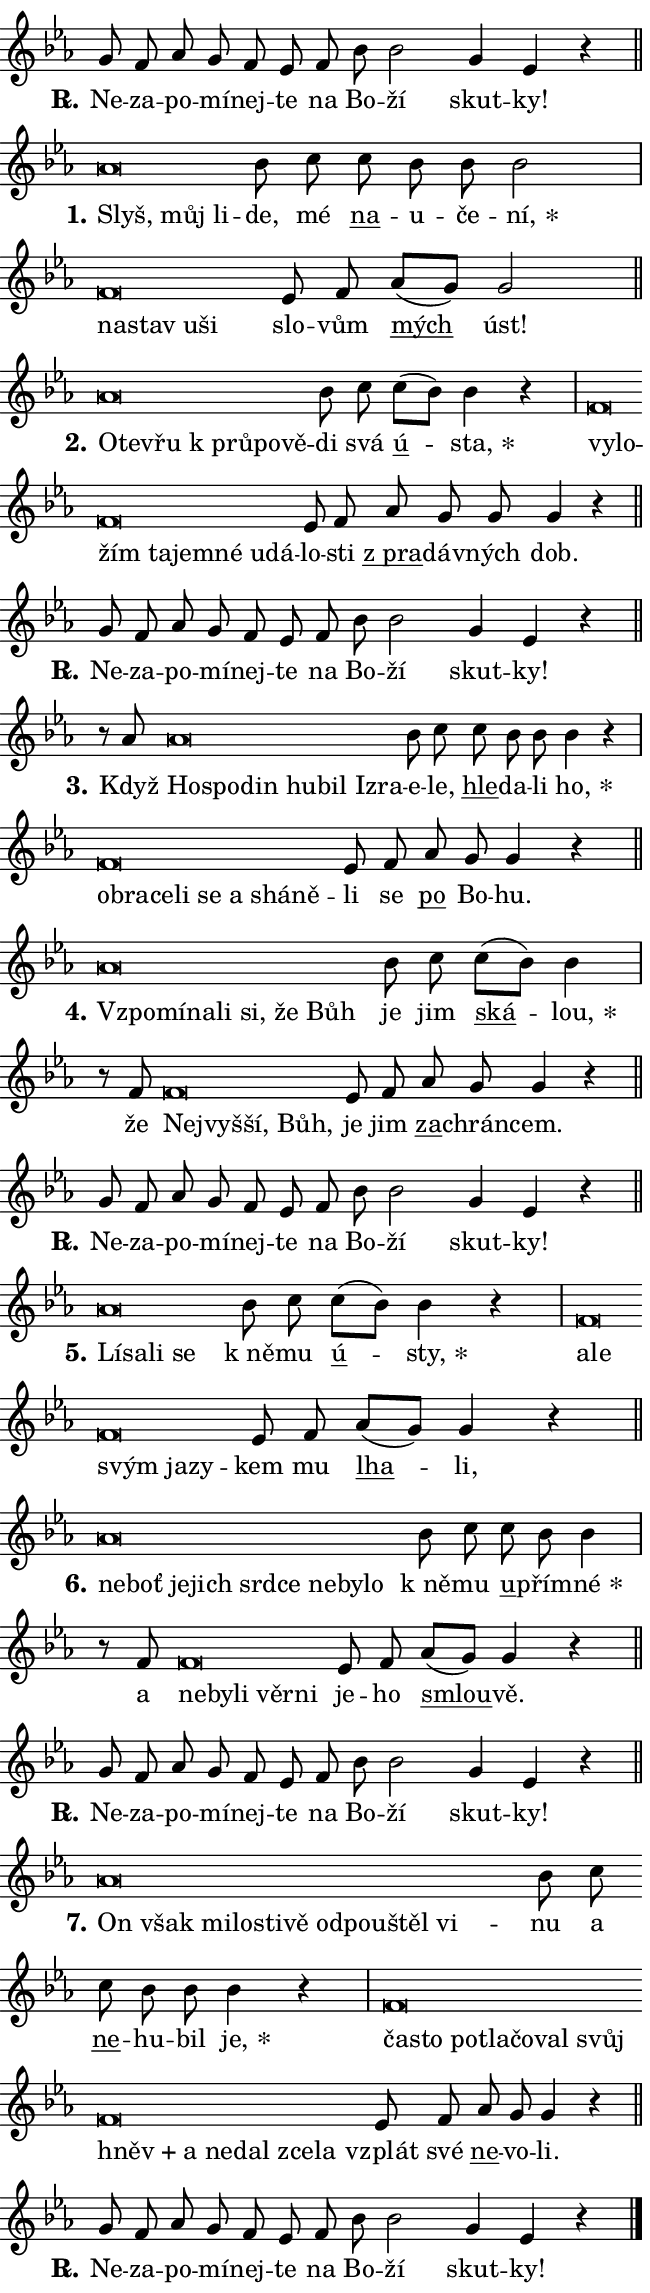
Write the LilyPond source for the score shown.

\version "2.24.0"
\header { tagline = "" }
\paper {
  indent = 0\cm
  top-margin = 0\cm
  right-margin = 0.13\cm % to fit lyric hyphens
  bottom-margin = 0\cm
  left-margin = 0\cm
  paper-width = 11\cm
  page-breaking = #ly:one-page-breaking
  system-system-spacing.basic-distance = #11
  score-system-spacing.basic-distance = #11
  ragged-last = ##f
}


%% Author: Thomas Morley
%% https://lists.gnu.org/archive/html/lilypond-user/2020-05/msg00002.html
#(define (line-position grob)
"Returns position of @var[grob} in current system:
   @code{'start}, if at first time-step
   @code{'end}, if at last time-step
   @code{'middle} otherwise
"
  (let* ((col (ly:item-get-column grob))
         (ln (ly:grob-object col 'left-neighbor))
         (rn (ly:grob-object col 'right-neighbor))
         (col-to-check-left (if (ly:grob? ln) ln col))
         (col-to-check-right (if (ly:grob? rn) rn col))
         (break-dir-left
           (and
             (ly:grob-property col-to-check-left 'non-musical #f)
             (ly:item-break-dir col-to-check-left)))
         (break-dir-right
           (and
             (ly:grob-property col-to-check-right 'non-musical #f)
             (ly:item-break-dir col-to-check-right))))
        (cond ((eqv? 1 break-dir-left) 'start)
              ((eqv? -1 break-dir-right) 'end)
              (else 'middle))))

#(define (tranparent-at-line-position vctor)
  (lambda (grob)
  "Relying on @code{line-position} select the relevant enry from @var{vctor}.
Used to determine transparency,"
    (case (line-position grob)
      ((end) (not (vector-ref vctor 0)))
      ((middle) (not (vector-ref vctor 1)))
      ((start) (not (vector-ref vctor 2))))))

noteHeadBreakVisibility =
#(define-music-function (break-visibility)(vector?)
"Makes @code{NoteHead}s transparent relying on @var{break-visibility}"
#{
  \override NoteHead.transparent =
    #(tranparent-at-line-position break-visibility)
#})

#(define delete-ledgers-for-transparent-note-heads
  (lambda (grob)
    "Reads whether a @code{NoteHead} is transparent.
If so this @code{NoteHead} is removed from @code{'note-heads} from
@var{grob}, which is supposed to be @code{LedgerLineSpanner}.
As a result ledgers are not printed for this @code{NoteHead}"
    (let* ((nhds-array (ly:grob-object grob 'note-heads))
           (nhds-list
             (if (ly:grob-array? nhds-array)
                 (ly:grob-array->list nhds-array)
                 '()))
           ;; Relies on the transparent-property being done before
           ;; Staff.LedgerLineSpanner.after-line-breaking is executed.
           ;; This is fragile ...
           (to-keep
             (remove
               (lambda (nhd)
                 (ly:grob-property nhd 'transparent #f))
               nhds-list)))
      ;; TODO find a better method to iterate over grob-arrays, similiar
      ;; to filter/remove etc for lists
      ;; For now rebuilt from scratch
      (set! (ly:grob-object grob 'note-heads)  '())
      (for-each
        (lambda (nhd)
          (ly:pointer-group-interface::add-grob grob 'note-heads nhd))
        to-keep))))

squashNotes = {
  \override NoteHead.X-extent = #'(-0.2 . 0.2)
  \override NoteHead.Y-extent = #'(-0.75 . 0)
  \override NoteHead.stencil =
    #(lambda (grob)
       (let ((pos (ly:grob-property grob 'staff-position)))
         (begin
           (if (< pos -7) (display "ERROR: Lower brevis then expected\n") (display ""))
           (if (<= pos -6) ly:text-interface::print ly:note-head::print))))
}
unSquashNotes = {
  \revert NoteHead.X-extent
  \revert NoteHead.Y-extent
  \revert NoteHead.stencil
}

hideNotes = \noteHeadBreakVisibility #begin-of-line-visible
unHideNotes = \noteHeadBreakVisibility #all-visible

% work-around for resetting accidentals
% https://lilypond.org/doc/v2.23/Documentation/notation/displaying-rhythms#unmetered-music
cadenzaMeasure = {
  \cadenzaOff
  \partial 1024 s1024
  \cadenzaOn
}

#(define-markup-command (accent layout props text) (markup?)
  "Underline accented syllable"
  (interpret-markup layout props
    #{\markup \override #'(offset . 4.3) \underline { #text }#}))

responsum = \markup \concat {
  "R" \hspace #-1.05 \path #0.1 #'((moveto 0 0.07) (lineto 0.9 0.8)) \hspace #0.05 "."
}

spaceSize = #0.6828661417322834 % exact space size for TeX Gyre Schola

\layout {
  \context {
    \Staff
    \remove "Time_signature_engraver"
    \override LedgerLineSpanner.after-line-breaking = #delete-ledgers-for-transparent-note-heads
  }
  \context {
    \Lyrics {
      \override LyricSpace.minimum-distance = \spaceSize
      \override LyricText.font-name = #"TeX Gyre Schola"
      \override LyricText.font-size = 1
      \override StanzaNumber.font-name = #"TeX Gyre Schola Bold"
      \override StanzaNumber.font-size = 1
    }
  }
  \context {
    \Score 
    \override NoteHead.text =
      #(lambda (grob) 
        (let ((pos (ly:grob-property grob 'staff-position)))
          #{\markup {
            \combine
              \halign #-0.55 \raise #(if (= pos -6) 0 0.5) \override #'(thickness . 2) \draw-line #'(3.2 . 0)
              \musicglyph "noteheads.sM1"
          }#}))
  }
}

% magnetic-lyrics.ily
%
%   written by
%     Jean Abou Samra <jean@abou-samra.fr>
%     Werner Lemberg <wl@gnu.org>
%
%   adapted by
%     Jiri Hon <jiri.hon@gmail.com>
%
% Version 2022-Apr-15

% https://www.mail-archive.com/lilypond-user@gnu.org/msg149350.html

#(define (Left_hyphen_pointer_engraver context)
   "Collect syllable-hyphen-syllable occurrences in lyrics and store
them in properties.  This engraver only looks to the left.  For
example, if the lyrics input is @code{foo -- bar}, it does the
following.

@itemize @bullet
@item
Set the @code{text} property of the @code{LyricHyphen} grob between
@q{foo} and @q{bar} to @code{foo}.

@item
Set the @code{left-hyphen} property of the @code{LyricText} grob with
text @q{foo} to the @code{LyricHyphen} grob between @q{foo} and
@q{bar}.
@end itemize

Use this auxiliary engraver in combination with the
@code{lyric-@/text::@/apply-@/magnetic-@/offset!} hook."
   (let ((hyphen #f)
         (text #f))
     (make-engraver
      (acknowledgers
       ((lyric-syllable-interface engraver grob source-engraver)
        (set! text grob)))
      (end-acknowledgers
       ((lyric-hyphen-interface engraver grob source-engraver)
        ;(when (not (grob::has-interface grob 'lyric-space-interface))
          (set! hyphen grob)));)
      ((stop-translation-timestep engraver)
       (when (and text hyphen)
         (ly:grob-set-object! text 'left-hyphen hyphen))
       (set! text #f)
       (set! hyphen #f)))))

#(define (lyric-text::apply-magnetic-offset! grob)
   "If the space between two syllables is less than the value in
property @code{LyricText@/.details@/.squash-threshold}, move the right
syllable to the left so that it gets concatenated with the left
syllable.

Use this function as a hook for
@code{LyricText@/.after-@/line-@/breaking} if the
@code{Left_@/hyphen_@/pointer_@/engraver} is active."
   (let ((hyphen (ly:grob-object grob 'left-hyphen #f)))
     (when hyphen
       (let ((left-text (ly:spanner-bound hyphen LEFT)))
         (when (grob::has-interface left-text 'lyric-syllable-interface)
           (let* ((common (ly:grob-common-refpoint grob left-text X))
                  (this-x-ext (ly:grob-extent grob common X))
                  (left-x-ext
                   (begin
                     ;; Trigger magnetism for left-text.
                     (ly:grob-property left-text 'after-line-breaking)
                     (ly:grob-extent left-text common X)))
                  ;; `delta` is the gap width between two syllables.
                  (delta (- (interval-start this-x-ext)
                            (interval-end left-x-ext)))
                  (details (ly:grob-property grob 'details))
                  (threshold (assoc-get 'squash-threshold details 0.2)))
             (when (< delta threshold)
               (let* (;; We have to manipulate the input text so that
                      ;; ligatures crossing syllable boundaries are not
                      ;; disabled.  For languages based on the Latin
                      ;; script this is essentially a beautification.
                      ;; However, for non-Western scripts it can be a
                      ;; necessity.
                      (lt (ly:grob-property left-text 'text))
                      (rt (ly:grob-property grob 'text))
                      (is-space (grob::has-interface hyphen 'lyric-space-interface))
                      (space (if is-space " " ""))
                      (extra-delta (if is-space spaceSize 0))
                      ;; Append new syllable.
                      (ltrt-space (if (and (string? lt) (string? rt))
                                (string-append lt space rt)
                                (make-concat-markup (list lt space rt))))
                      ;; Right-align `ltrt` to the right side.
                      (ltrt-space-markup (grob-interpret-markup
                               grob
                               (make-translate-markup
                                (cons (interval-length this-x-ext) 0)
                                (make-right-align-markup ltrt-space)))))
                 (begin
                   ;; Don't print `left-text`.
                   (ly:grob-set-property! left-text 'stencil #f)
                   ;; Set text and stencil (which holds all collected
                   ;; syllables so far) and shift it to the left.
                   (ly:grob-set-property! grob 'text ltrt-space)
                   (ly:grob-set-property! grob 'stencil ltrt-space-markup)
                   (ly:grob-translate-axis! grob (- (- delta extra-delta)) X))))))))))


#(define (lyric-hyphen::displace-bounds-first grob)
   ;; Make very sure this callback isn't triggered too early.
   (let ((left (ly:spanner-bound grob LEFT))
         (right (ly:spanner-bound grob RIGHT)))
     (ly:grob-property left 'after-line-breaking)
     (ly:grob-property right 'after-line-breaking)
     (ly:lyric-hyphen::print grob)))

squashThreshold = #0.4

\layout {
  \context {
    \Lyrics
    \consists #Left_hyphen_pointer_engraver
    \override LyricText.after-line-breaking =
      #lyric-text::apply-magnetic-offset!
    \override LyricHyphen.stencil = #lyric-hyphen::displace-bounds-first
    \override LyricText.details.squash-threshold = \squashThreshold
    \override LyricHyphen.minimum-distance = 0
    \override LyricHyphen.minimum-length = \squashThreshold
  }
}

squashText = \override LyricText.details.squash-threshold = 9999
unSquashText = \override LyricText.details.squash-threshold = \squashThreshold

leftText = \override LyricText.self-alignment-X = #LEFT
unLeftText = \revert LyricText.self-alignment-X

starOffset = #(lambda (grob) 
                (let ((x_offset (ly:self-alignment-interface::aligned-on-x-parent grob)))
                  (if (= x_offset 0) 0 (+ x_offset 1.2))))

star = #(define-music-function (syllable)(string?)
"Append star separator at the end of a syllable"
#{
  \once \override LyricText.X-offset = #starOffset
  \lyricmode { \markup {
    #syllable
    \override #'((font-name . "TeX Gyre Schola Bold")) \hspace #0.2 \lower #0.65 \larger "*"
  } }
#})

starAccent = #(define-music-function (syllable)(string?)
"Append star separator at the end of a syllable and make accent"
#{
  \once \override LyricText.X-offset = #starOffset
  \lyricmode { \markup {
    \accent #syllable
    \override #'((font-name . "TeX Gyre Schola Bold")) \hspace #0.2 \lower #0.65 \larger "*"
  } }
#})

breath = #(define-music-function (syllable)(string?)
"Append breathing indicator at the end of a syllable"
#{
  \lyricmode { \markup { #syllable "+" } }
#})

optionalBreath = #(define-music-function (syllable)(string?)
"Append optional breathing indicator at the end of a syllable"
#{
  \lyricmode { \markup { #syllable "(+)" } }
#})


\score {
    <<
        \new Voice = "melody" { \cadenzaOn \key es \major \relative { g'8 f as g f es \bar "" f bes bes2 g4 es r \cadenzaMeasure \bar "||" \break } }
        \new Lyrics \lyricsto "melody" { \lyricmode { \set stanza = \responsum
Ne -- za -- po -- mí -- nej -- te na Bo -- ží skut -- ky! } }
    >>
    \layout {}
}

\score {
    <<
        \new Voice = "melody" { \cadenzaOn \key es \major \relative { \squashNotes as'\breve*1/16 \hideNotes \breve*1/16 \breve*1/16 \bar "" \unHideNotes \unSquashNotes bes8 c \bar "" c bes bes bes2 \cadenzaMeasure \bar "|" \squashNotes f\breve*1/16 \hideNotes \breve*1/16 \bar "" \breve*1/16 \breve*1/16 \bar "" \unHideNotes \unSquashNotes es8 f \bar "" as[( g)] g2 \cadenzaMeasure \bar "||" \break } }
        \new Lyrics \lyricsto "melody" { \lyricmode { \set stanza = "1."
\leftText Slyš, \squashText můj li -- \unLeftText \unSquashText de, mé \markup \accent na -- u -- če -- \star ní, \leftText na -- \squashText stav u -- ši \unLeftText \unSquashText slo -- vům \markup \accent mých úst! } }
    >>
    \layout {}
}

\score {
    <<
        \new Voice = "melody" { \cadenzaOn \key es \major \relative { \squashNotes as'\breve*1/16 \hideNotes \breve*1/16 \bar "" \breve*1/16 \bar "" \breve*1/16 \bar "" \breve*1/16 \breve*1/16 \bar "" \unHideNotes \unSquashNotes bes8 c \bar "" c[( bes)] bes4 r \cadenzaMeasure \bar "|" \squashNotes f\breve*1/16 \hideNotes \breve*1/16 \bar "" \breve*1/16 \bar "" \breve*1/16 \bar "" \breve*1/16 \bar "" \breve*1/16 \bar "" \breve*1/16 \breve*1/16 \bar "" \unHideNotes \unSquashNotes es8 f \bar "" as g g g4 r \cadenzaMeasure \bar "||" \break } }
        \new Lyrics \lyricsto "melody" { \lyricmode { \set stanza = "2."
\leftText O -- \squashText te -- vřu "k prů" -- po -- vě -- \unLeftText \unSquashText di svá \markup \accent ú -- \star sta, \leftText vy -- \squashText lo -- žím ta -- jem -- né u -- dá -- \unLeftText \unSquashText lo -- sti \markup \accent "z pra" -- dáv -- ných dob. } }
    >>
    \layout {}
}

\score {
    <<
        \new Voice = "melody" { \cadenzaOn \key es \major \relative { g'8 f as g f es \bar "" f bes bes2 g4 es r \cadenzaMeasure \bar "||" \break } }
        \new Lyrics \lyricsto "melody" { \lyricmode { \set stanza = \responsum
Ne -- za -- po -- mí -- nej -- te na Bo -- ží skut -- ky! } }
    >>
    \layout {}
}

\score {
    <<
        \new Voice = "melody" { \cadenzaOn \key es \major \relative { r8 as'8 \squashNotes as\breve*1/16 \hideNotes \breve*1/16 \bar "" \breve*1/16 \bar "" \breve*1/16 \bar "" \breve*1/16 \bar "" \breve*1/16 \breve*1/16 \bar "" \unHideNotes \unSquashNotes bes8 c \bar "" c bes bes bes4 r \cadenzaMeasure \bar "|" \squashNotes f\breve*1/16 \hideNotes \breve*1/16 \bar "" \breve*1/16 \bar "" \breve*1/16 \bar "" \breve*1/16 \bar "" \breve*1/16 \bar "" \breve*1/16 \breve*1/16 \bar "" \unHideNotes \unSquashNotes es8 f \bar "" as g g4 r \cadenzaMeasure \bar "||" \break } }
        \new Lyrics \lyricsto "melody" { \lyricmode { \set stanza = "3."
Když \leftText Ho -- \squashText spo -- din hu -- bil Iz -- ra -- \unLeftText \unSquashText e -- le, \markup \accent hle -- da -- li \star ho, \leftText ob -- \squashText ra -- ce -- li se a shá -- ně -- \unLeftText \unSquashText li se \markup \accent po Bo -- hu. } }
    >>
    \layout {}
}

\score {
    <<
        \new Voice = "melody" { \cadenzaOn \key es \major \relative { \squashNotes as'\breve*1/16 \hideNotes \breve*1/16 \bar "" \breve*1/16 \bar "" \breve*1/16 \bar "" \breve*1/16 \bar "" \breve*1/16 \breve*1/16 \bar "" \unHideNotes \unSquashNotes bes8 c \bar "" c[( bes)] bes4 \cadenzaMeasure \bar "|" r8 f8 \squashNotes f\breve*1/16 \hideNotes \breve*1/16 \bar "" \breve*1/16 \breve*1/16 \bar "" \unHideNotes \unSquashNotes es8 f \bar "" as g g4 r \cadenzaMeasure \bar "||" \break } }
        \new Lyrics \lyricsto "melody" { \lyricmode { \set stanza = "4."
\leftText Vzpo -- \squashText mí -- na -- li si, že Bůh \unLeftText \unSquashText je jim \markup \accent ská -- \star lou, že \leftText Nej -- \squashText vyš -- ší, Bůh, \unLeftText \unSquashText je jim \markup \accent za -- chrán -- cem. } }
    >>
    \layout {}
}

\score {
    <<
        \new Voice = "melody" { \cadenzaOn \key es \major \relative { g'8 f as g f es \bar "" f bes bes2 g4 es r \cadenzaMeasure \bar "||" \break } }
        \new Lyrics \lyricsto "melody" { \lyricmode { \set stanza = \responsum
Ne -- za -- po -- mí -- nej -- te na Bo -- ží skut -- ky! } }
    >>
    \layout {}
}

\score {
    <<
        \new Voice = "melody" { \cadenzaOn \key es \major \relative { \squashNotes as'\breve*1/16 \hideNotes \breve*1/16 \bar "" \breve*1/16 \breve*1/16 \bar "" \unHideNotes \unSquashNotes bes8 c \bar "" c[( bes)] bes4 r \cadenzaMeasure \bar "|" \squashNotes f\breve*1/16 \hideNotes \breve*1/16 \bar "" \breve*1/16 \bar "" \breve*1/16 \breve*1/16 \bar "" \unHideNotes \unSquashNotes es8 f \bar "" as[( g)] g4 r \cadenzaMeasure \bar "||" \break } }
        \new Lyrics \lyricsto "melody" { \lyricmode { \set stanza = "5."
\leftText Lí -- \squashText sa -- li se \unLeftText \unSquashText "k ně" -- mu \markup \accent ú -- \star sty, \leftText a -- \squashText le svým ja -- zy -- \unLeftText \unSquashText kem mu \markup \accent lha -- li, } }
    >>
    \layout {}
}

\score {
    <<
        \new Voice = "melody" { \cadenzaOn \key es \major \relative { \squashNotes as'\breve*1/16 \hideNotes \breve*1/16 \bar "" \breve*1/16 \bar "" \breve*1/16 \bar "" \breve*1/16 \bar "" \breve*1/16 \bar "" \breve*1/16 \bar "" \breve*1/16 \breve*1/16 \bar "" \unHideNotes \unSquashNotes bes8 c \bar "" c bes bes4 \cadenzaMeasure \bar "|" r8 f8 \squashNotes f\breve*1/16 \hideNotes \breve*1/16 \bar "" \breve*1/16 \bar "" \breve*1/16 \breve*1/16 \bar "" \unHideNotes \unSquashNotes es8 f \bar "" as[( g)] g4 r \cadenzaMeasure \bar "||" \break } }
        \new Lyrics \lyricsto "melody" { \lyricmode { \set stanza = "6."
\leftText ne -- \squashText boť je -- jich srd -- ce ne -- by -- lo \unLeftText \unSquashText "k ně" -- mu \markup \accent u -- přím -- \star né a \leftText ne -- \squashText by -- li věr -- ni \unLeftText \unSquashText je -- ho \markup \accent smlou -- vě. } }
    >>
    \layout {}
}

\score {
    <<
        \new Voice = "melody" { \cadenzaOn \key es \major \relative { g'8 f as g f es \bar "" f bes bes2 g4 es r \cadenzaMeasure \bar "||" \break } }
        \new Lyrics \lyricsto "melody" { \lyricmode { \set stanza = \responsum
Ne -- za -- po -- mí -- nej -- te na Bo -- ží skut -- ky! } }
    >>
    \layout {}
}

\score {
    <<
        \new Voice = "melody" { \cadenzaOn \key es \major \relative { \squashNotes as'\breve*1/16 \hideNotes \breve*1/16 \bar "" \breve*1/16 \bar "" \breve*1/16 \bar "" \breve*1/16 \bar "" \breve*1/16 \bar "" \breve*1/16 \bar "" \breve*1/16 \bar "" \breve*1/16 \breve*1/16 \bar "" \unHideNotes \unSquashNotes bes8 c \bar "" c bes bes bes4 r \cadenzaMeasure \bar "|" \squashNotes f\breve*1/16 \hideNotes \breve*1/16 \bar "" \breve*1/16 \bar "" \breve*1/16 \bar "" \breve*1/16 \bar "" \breve*1/16 \bar "" \breve*1/16 \bar "" \breve*1/16 \bar "" \breve*1/16 \bar "" \breve*1/16 \bar "" \breve*1/16 \bar "" \breve*1/16 \breve*1/16 \bar "" \unHideNotes \unSquashNotes es8 f \bar "" as g g4 r \cadenzaMeasure \bar "||" \break } }
        \new Lyrics \lyricsto "melody" { \lyricmode { \set stanza = "7."
\leftText On \squashText však mi -- lo -- sti -- vě od -- pou -- štěl vi -- \unLeftText \unSquashText nu a \markup \accent ne -- hu -- bil \star je, \leftText ča -- \squashText sto po -- tla -- čo -- val svůj \breath "hněv" a ne -- dal zce -- la \unLeftText \unSquashText vzplát své \markup \accent ne -- vo -- li. } }
    >>
    \layout {}
}

\score {
    <<
        \new Voice = "melody" { \cadenzaOn \key es \major \relative { g'8 f as g f es \bar "" f bes bes2 g4 es r \cadenzaMeasure \bar "||" \break } \bar "|." }
        \new Lyrics \lyricsto "melody" { \lyricmode { \set stanza = \responsum
Ne -- za -- po -- mí -- nej -- te na Bo -- ží skut -- ky! } }
    >>
    \layout {}
}
